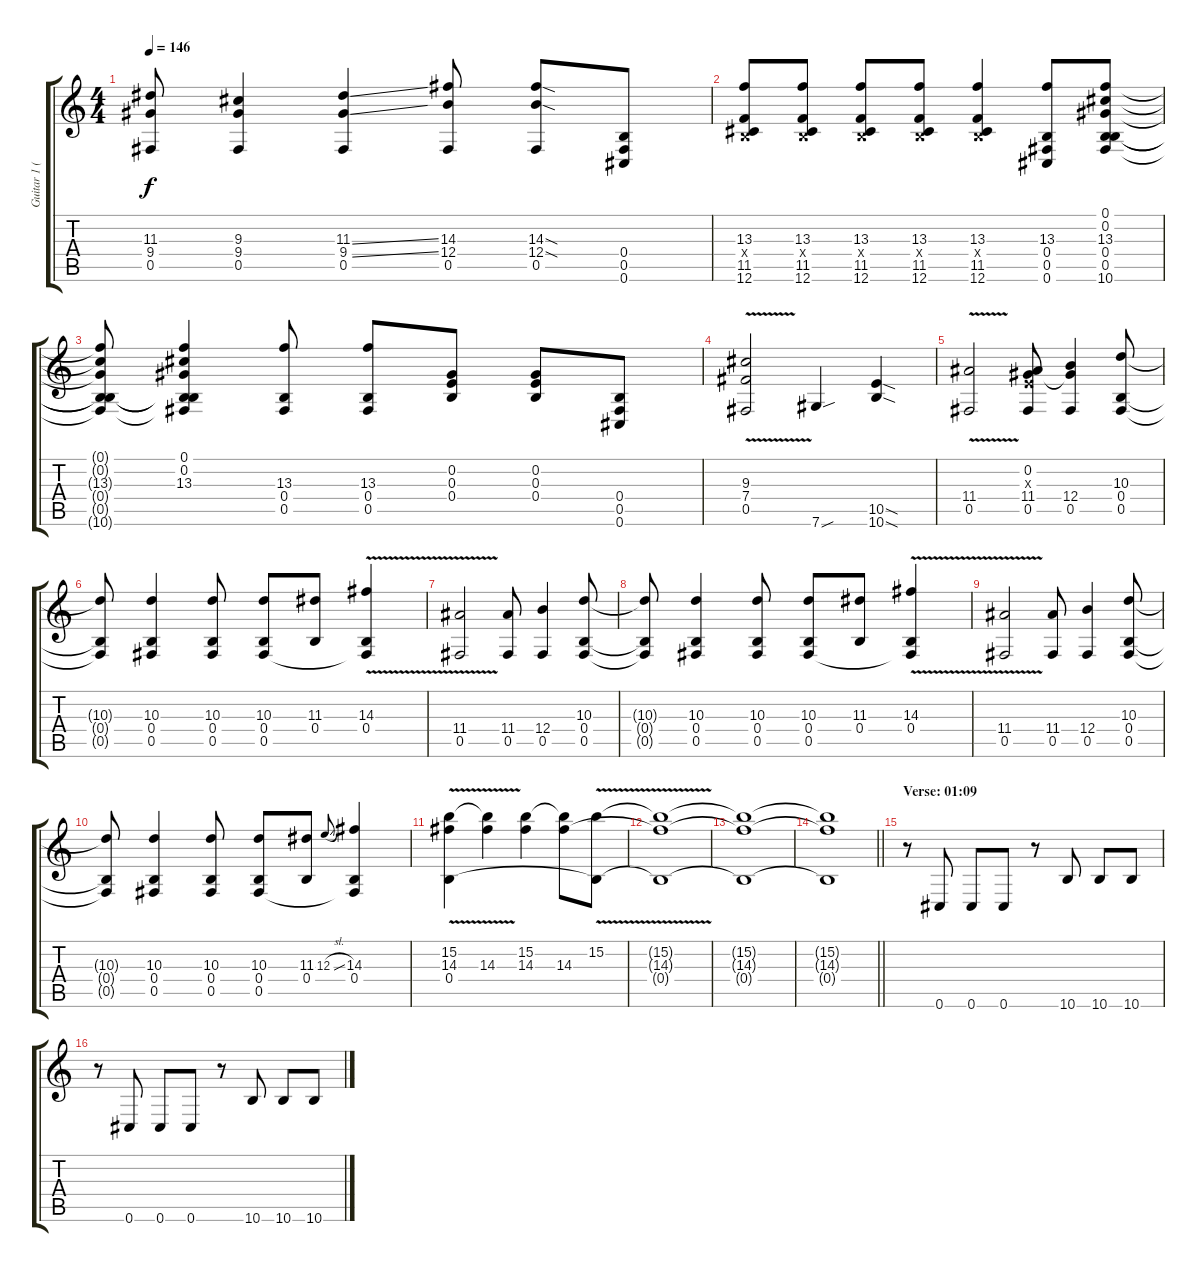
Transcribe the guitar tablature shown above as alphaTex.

\track ("Guitar 1 (Distortion)" "Guitar 1 (") {instrument distortionguitar}
\staff {score tabs}
\tuning (Db4 Ab3 E3 B2 Gb2 Db2) {hide}
\ts (4 4)
\tempo 146
\clef g2
\ks c
(11.3{t} 9.4{t} 0.5{t}).8{dy f} (9.3 9.4 0.5).4 (11.3{ss} 9.4{ss} 0.5).4 (14.3 12.4 0.5).8 (14.3{sod} 12.4{sod} 0.5).8 (0.4 0.5 0.6).8 |
(13.3 0.4{x} 11.5 12.6).8 (13.3 0.4{x} 11.5 12.6).8 (13.3 0.4{x} 11.5 12.6).8 (13.3 0.4{x} 11.5 12.6).8 (13.3 0.4{x} 11.5 12.6).4 (13.3 0.4 0.5 0.6).8 (0.1 0.2 13.3 0.4 0.5 10.6).8 |
(0.1{t} 0.2{t} 13.3{t} 0.4{t} 0.5{t} 10.6{t}).8 (0.1 0.2 13.3 0.4{t} 0.5{t} 10.6{t}).4 (13.3 0.4 0.5).8 (13.3 0.4 0.5).8 (0.2 0.3 0.4).8 (0.2 0.3 0.4).8 (0.4 0.5 0.6).8 |
(9.3{v} 7.4{v} 0.5).2 7.6{sou}.4 (10.5{sod} 10.6{sod}).4 |
(11.4{v} 0.5).2 (0.2 0.3{x} 11.4 0.5).8 (0.2{t} 12.4 0.5).4 (10.3 0.4 0.5).8 |
(10.3{t} 0.4{t} 0.5{t}).8 (10.3 0.4 0.5).4 (10.3 0.4 0.5).8 (10.3 0.4 0.5).8 (11.3 0.4).8 (14.3{v} 0.4 0.5{t}).4 |
(11.4{v} 0.5).2 (11.4 0.5).8 (12.4 0.5).4 (10.3 0.4 0.5).8 |
(10.3{t} 0.4{t} 0.5{t}).8 (10.3 0.4 0.5).4 (10.3 0.4 0.5).8 (10.3 0.4 0.5).8 (11.3 0.4).8 (14.3{v} 0.4 0.5{t}).4 |
(11.4{v} 0.5).2 (11.4 0.5).8 (12.4 0.5).4 (10.3 0.4 0.5).8 |
(10.3{t} 0.4{t} 0.5{t}).8 (10.3 0.4 0.5).4 (10.3 0.4 0.5).8 (10.3 0.4 0.5).8 (11.3 0.4).8 12.3{sl}.8{gr onbeat} (14.3 0.4 0.5{t}).4 |
(15.2{v} 14.3 0.4).4 (15.2{t} 14.3).4 (15.2 14.3).4 (15.2{t} 14.3).8 (15.2{v} 0.4{t}).8 |
(15.2{t} 14.3{t} 0.4{t}).1{volume 2} |
(15.2{t} 14.3{t} 0.4{t}).1 |
\barLineRight lightlight
(15.2{t} 14.3{t} 0.4{t}).1 |
\section ("" "Verse: 01:09")
r.8{volume 13} 0.6.8 0.6.8 0.6.8 r.8 10.6.8 10.6.8 10.6.8 |
r.8 0.6.8 0.6.8 0.6.8 r.8 10.6.8 10.6.8 10.6.8
